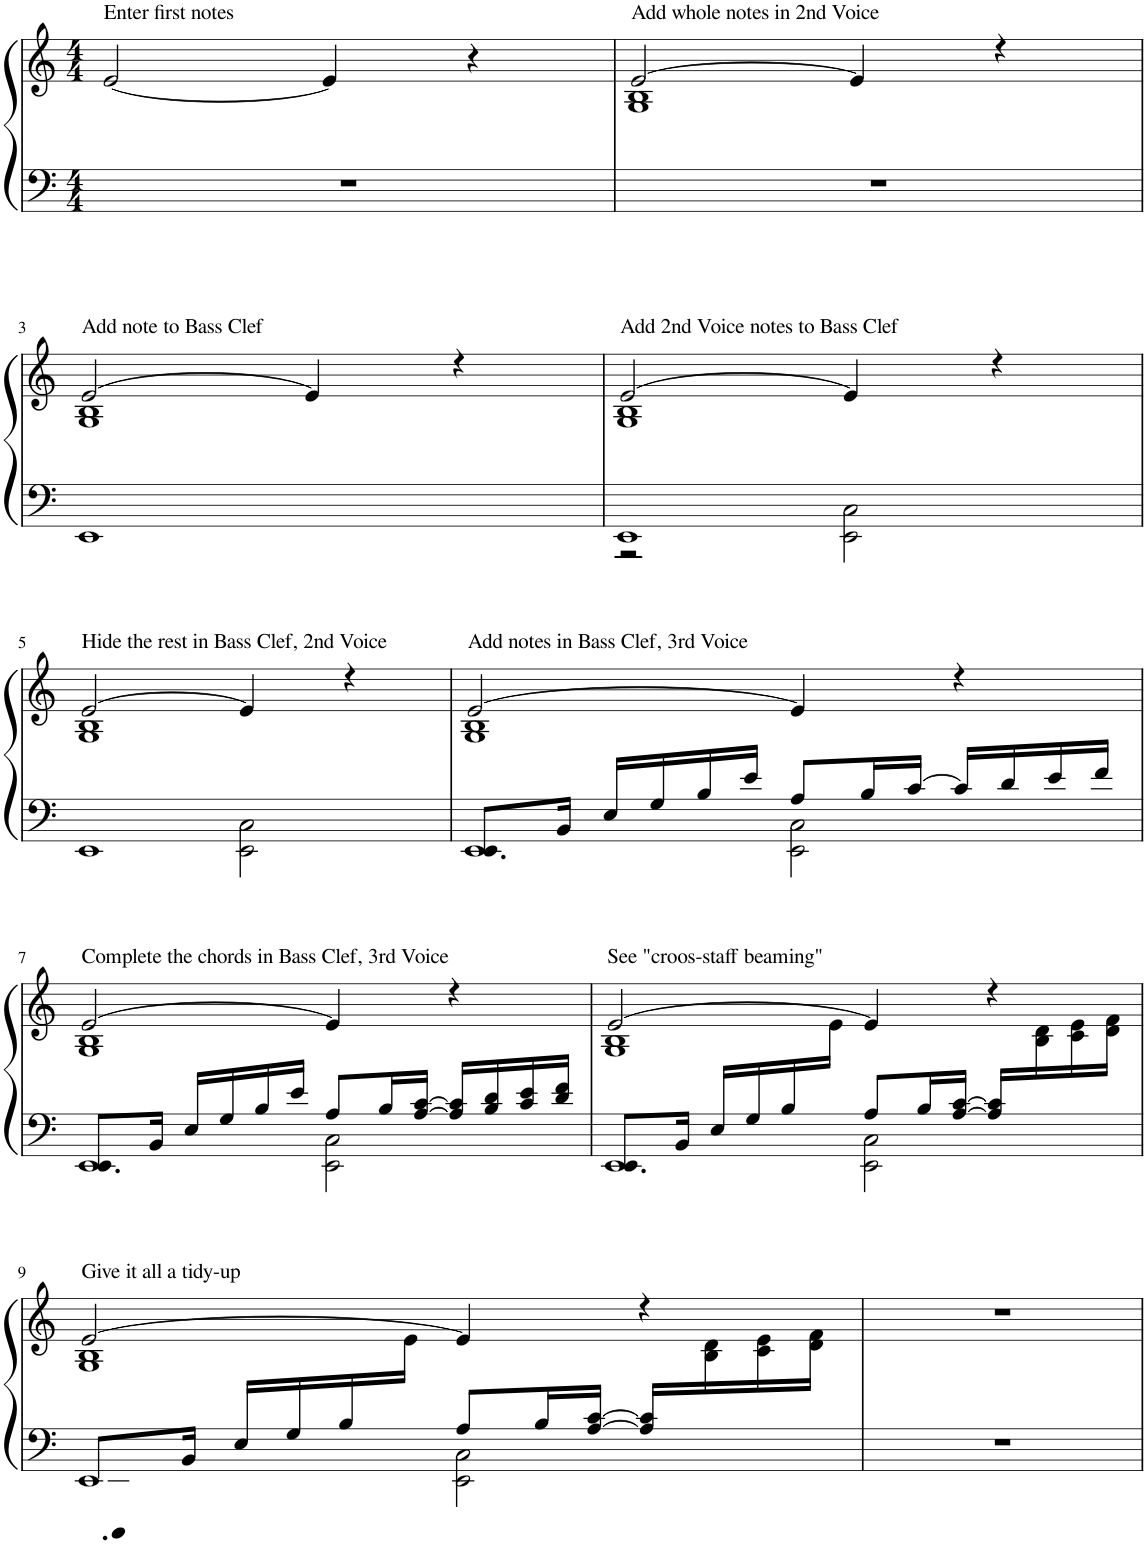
**kern	**kern
*part1	*part1
*staff2	*staff1
*I"Piano	*
*I'Pno	*
*clefF4	*clefG2
*k[]	*k[]
*M4/4	*M4/4
=1	=1
!	!LO:TX:a:t=Enter first notes
1r	[2e/
.	4e/]
.	4r
=2	=2
*	*^
!	!LO:TX:a:t=Add whole notes in 2nd Voice	!
1r	[2e/	1G 1B
.	4e/]	.
.	4r	.
!!LO:LB:g=z	!!
=3	=3	=3
!	!LO:TX:a:t=Add note to Bass Clef	!
1EE	[2e/	1G 1B
.	4e/]	.
.	4r	.
=4	=4	=4
*^	*	*
!	!	!LO:TX:a:t=Add 2nd Voice notes to Bass Clef	!
1EE	2r	[2e/	1G 1B
.	2EE\ 2C\	4e/]	.
.	.	4r	.
!!LO:LB:g=z	!!
=5	=5	=5	=5
!	!	!LO:TX:a:t=Hide the rest in Bass Clef, 2nd Voice	!
1EE	2ryy	[2e/	1G 1B
.	2EE\ 2C\	4e/]	.
.	.	4r	.
=6	=6	=6	=6
*	*^	*	*
!	!	!	!LO:TX:a:t=Add notes in Bass Clef, 3rd Voice	!
1EE	2ryy	8.EE/L	[2e/	1G 1B
.	.	16BB/Jk	.	.
.	.	16E/LL	.	.
.	.	16G/	.	.
.	.	16B/	.	.
.	.	16e/JJ	.	.
.	2EE\ 2C\	8A/L	4e/]	.
.	.	16B/L	.	.
.	.	[16c/JJ	.	.
.	.	16c/LL]	4r	.
.	.	16d/	.	.
.	.	16e/	.	.
.	.	16f/JJ	.	.
!!LO:LB:g=z	!!
=7	=7	=7	=7	=7
!	!	!	!LO:TX:a:t=Complete the chords in Bass Clef, 3rd Voice	!
1EE	2ryy	8.EE/L	[2e/	1G 1B
.	.	16BB/Jk	.	.
.	.	16E/LL	.	.
.	.	16G/	.	.
.	.	16B/	.	.
.	.	16e/JJ	.	.
.	2EE\ 2C\	8A/L	4e/]	.
.	.	16B/L	.	.
.	.	[16A/ [16c/JJ	.	.
.	.	16A/] 16c/]LL	4r	.
.	.	16B/ 16d/	.	.
.	.	16c/ 16e/	.	.
.	.	16d/ 16f/JJ	.	.
=8	=8	=8	=8	=8
*	*	*	*	*^
!	!	!	!LO:TX:a:t=See "croos-staff beaming"	!	!
1EE	2ryy	8.EE/L	[2e/	1G 1B	4..ryy
.	.	16BB/Jk	.	.	.
.	.	16E/LL	.	.	.
.	.	16G/	.	.	.
.	.	16B/	.	.	.
.	.	16ryy	.	.	16e\JJ
.	2EE\ 2C\	8A/L	4e/]	.	16ryy
*	*	*	*	*v	*v
.	.	16B/L	.	.
.	.	[16A/ [16c/JJ	.	.
.	.	16A/] 16c/]LL	4r	.
*	*	*	*	*^
.	.	8.ryy	.	.	16B\ 16d\
.	.	.	.	.	16c\ 16e\
.	.	.	.	.	16d\ 16f\JJ
!!LO:LB:g=z	!!	!!
=9	=9	=9	=9	=9	=9
!	!	!	!LO:TX:a:t=Give it all a tidy-up	!	!
1EE	2ryy	8.EE/L	[2e/	1G 1B	4..ryy
.	.	16BB/Jk	.	.	.
.	.	16E/LL	.	.	.
.	.	16G/	.	.	.
.	.	16B/	.	.	.
.	.	16ryy	.	.	16e\JJ
.	2EE\ 2C\	8A/L	4e/]	.	16ryy
*	*	*	*	*v	*v
.	.	16B/L	.	.
.	.	[16A/ [16c/JJ	.	.
.	.	16A/] 16c/]LL	4r	.
*	*	*	*	*^
.	.	8.ryy	.	.	16B\ 16d\
.	.	.	.	.	16c\ 16e\
.	.	.	.	.	16d\ 16f\JJ
*v	*v	*v	*	*	*
*	*v	*v	*v
=10	=10
1r	1r
=	=
*-	*-
